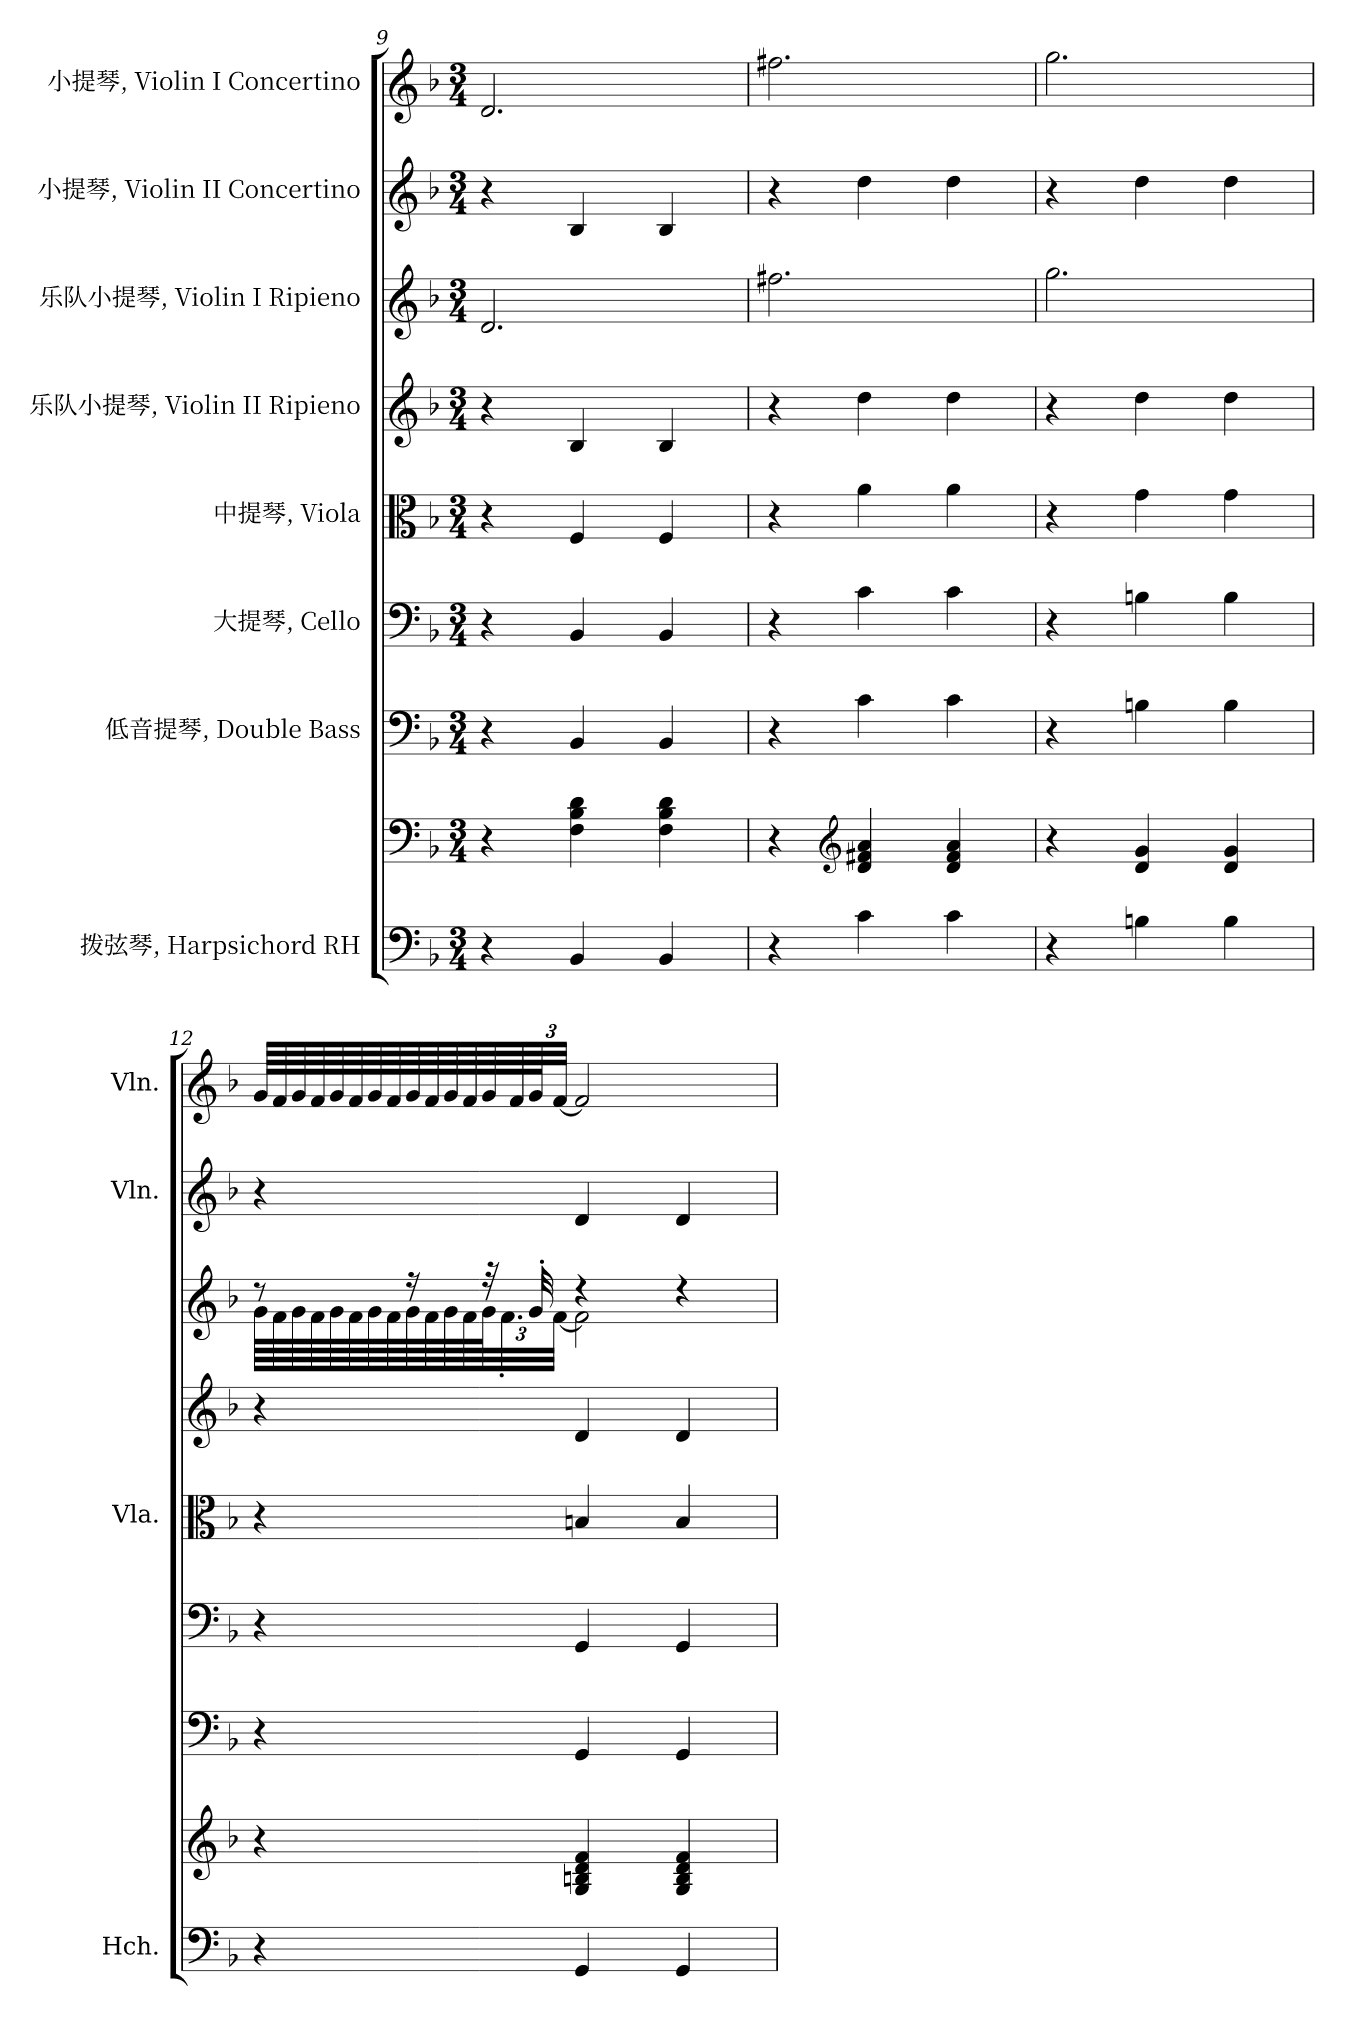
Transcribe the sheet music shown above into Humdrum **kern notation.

**kern	**kern	**kern	**kern	**kern	**kern	**kern	**kern	**kern
*part8	*part8	*part7	*part6	*part5	*part4	*part3	*part2	*part1
*staff9	*staff8	*staff7	*staff6	*staff5	*staff4	*staff3	*staff2	*staff1
*I"拨弦琴, Harpsichord RH	*	*I"低音提琴, Double Bass	*I"大提琴, Cello	*I"中提琴, Viola	*I"乐队小提琴, Violin II Ripieno	*I"乐队小提琴, Violin I Ripieno	*I"小提琴, Violin II Concertino	*I"小提琴, Violin I Concertino
*I'Hch.	*	*	*	*I'Vla.	*	*	*I'Vln.	*I'Vln.
*clefF4	*clefF4	*clefF4	*clefF4	*clefC3	*clefG2	*clefG2	*clefG2	*clefG2
*	*	*ITrd7c12	*	*	*	*	*	*
*k[b-]	*k[b-]	*k[b-]	*k[b-]	*k[b-]	*k[b-]	*k[b-]	*k[b-]	*k[b-]
*M3/4	*M3/4	*M3/4	*M3/4	*M3/4	*M3/4	*M3/4	*M3/4	*M3/4
=9	=9	=9	=9	=9	=9	=9	=9	=9
4r	4r	4r	4r	4r	4r	2.d/	4r	2.d/
4BB-/	4F\ 4B-\ 4d\	4BBB-/	4BB-/	4F/	4B-/	.	4B-/	.
4BB-/	4F\ 4B-\ 4d\	4BBB-/	4BB-/	4F/	4B-/	.	4B-/	.
=10	=10	=10	=10	=10	=10	=10	=10	=10
4r	4r	4r	4r	4r	4r	2.ff#X\	4r	2.ff#X\
*	*clefG2	*	*	*	*	*	*	*
4c\	4d/ 4f#X/ 4a/	4C\	4c\	4a\	4dd\	.	4dd\	.
4c\	4d/ 4f#/ 4a/	4C\	4c\	4a\	4dd\	.	4dd\	.
=11	=11	=11	=11	=11	=11	=11	=11	=11
4r	4r	4r	4r	4r	4r	2.gg\	4r	2.gg\
4Bn\	4d/ 4g/	4BBn\	4Bn\	4g\	4dd\	.	4dd\	.
4B\	4d/ 4g/	4BB\	4B\	4g\	4dd\	.	4dd\	.
!!LO:PB:g=z
=12	=12	=12	=12	=12	=12	=12	=12	=12
*	*	*	*	*	*	*	*	*MM24
*	*	*	*	*	*	*^	*	*
4r	4r	4r	4r	4r	4r	8r	64g\LLLL	4r	64g/LLLL
.	.	.	.	.	.	.	64f\	.	64f/
*	*	*	*	*	*	*	*	*	*MM32
.	.	.	.	.	.	.	64g\	.	64g/
.	.	.	.	.	.	.	64f\	.	64f/
*	*	*	*	*	*	*	*	*	*MM46
.	.	.	.	.	.	.	64g\	.	64g/
.	.	.	.	.	.	.	64f\	.	64f/
*	*	*	*	*	*	*	*	*	*MM52
.	.	.	.	.	.	.	64g\	.	64g/
.	.	.	.	.	.	.	64f\	.	64f/
*	*	*	*	*	*	*	*	*	*MM46
.	.	.	.	.	.	16r	64g\	.	64g/
.	.	.	.	.	.	.	64f\	.	64f/
*	*	*	*	*	*	*	*	*	*MM38
.	.	.	.	.	.	.	64g\	.	64g/
.	.	.	.	.	.	.	64f\	.	64f/
*	*	*	*	*	*	*	*Xbrackettup	*	*
*	*	*	*	*	*	*	*	*	*MM32
.	.	.	.	.	.	32r	96g\J	.	64g/
.	.	.	.	.	.	.	48.f'\	.	.
.	.	.	.	.	.	.	.	.	64f/
*	*	*	*	*	*	*	*	*	*Xbrackettup
.	.	.	.	.	.	32g'/	.	.	96g/J
.	.	.	.	.	.	.	[48f\JJJ	.	[48f/JJJ
*	*	*	*	*	*	*	*	*	*MM38
4GG/	4G/ 4Bn/ 4d/ 4f/	4GGG/	4GG/	4Bn/	4d/	4r	2f\]	4d/	2f/]
4GG/	4G/ 4B/ 4d/ 4f/	4GGG/	4GG/	4B/	4d/	4r	.	4d/	.
*	*	*	*	*	*	*v	*v	*	*
=	=	=	=	=	=	=	=	=
*-	*-	*-	*-	*-	*-	*-	*-	*-
